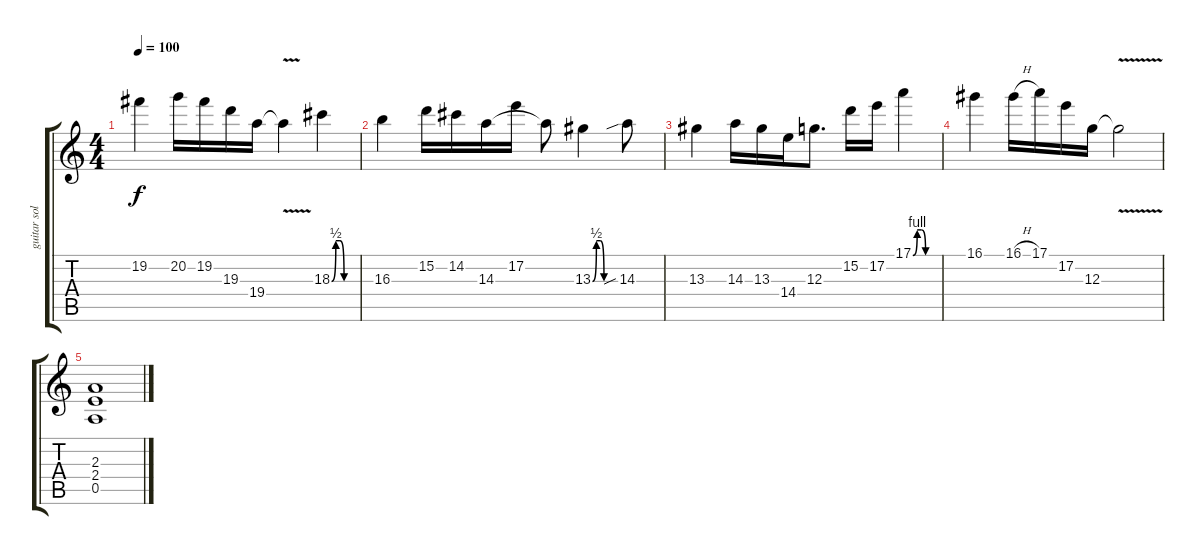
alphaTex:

\track ("guitar solo harmonie " "guitar sol") {instrument overdrivenguitar}
\staff {score tabs}
\tuning (E4 B3 G3 D3 A2 E2) {hide}
\ts (4 4)
\tempo 100
\clef g2
\ks c
19.2.4{dy f} 20.2.16 19.2.16 19.3.16 19.4.16 19.4{v t}.4 18.3{be (custom 0 0 10 2 20 2 30 0 60 0)}.4 |
16.3.4 15.2.16 14.2.16 14.3.16 17.2.16 14.3{t}.8 13.3{be (custom 0 0 10 2 20 2 30 0 60 0)}.4 14.3{sib}.8 |
13.3.4 14.3.16 13.3.16 14.4.16 12.3.8{d} 15.2.16 17.2.16 17.1{be (custom 0 0 10 4 20 4 30 0 60 0)}.4 |
16.1.4 16.1{h}.16 17.1.16 17.2.16 12.3.16 12.3{v t}.2 |
(2.3 2.4 0.5).1
